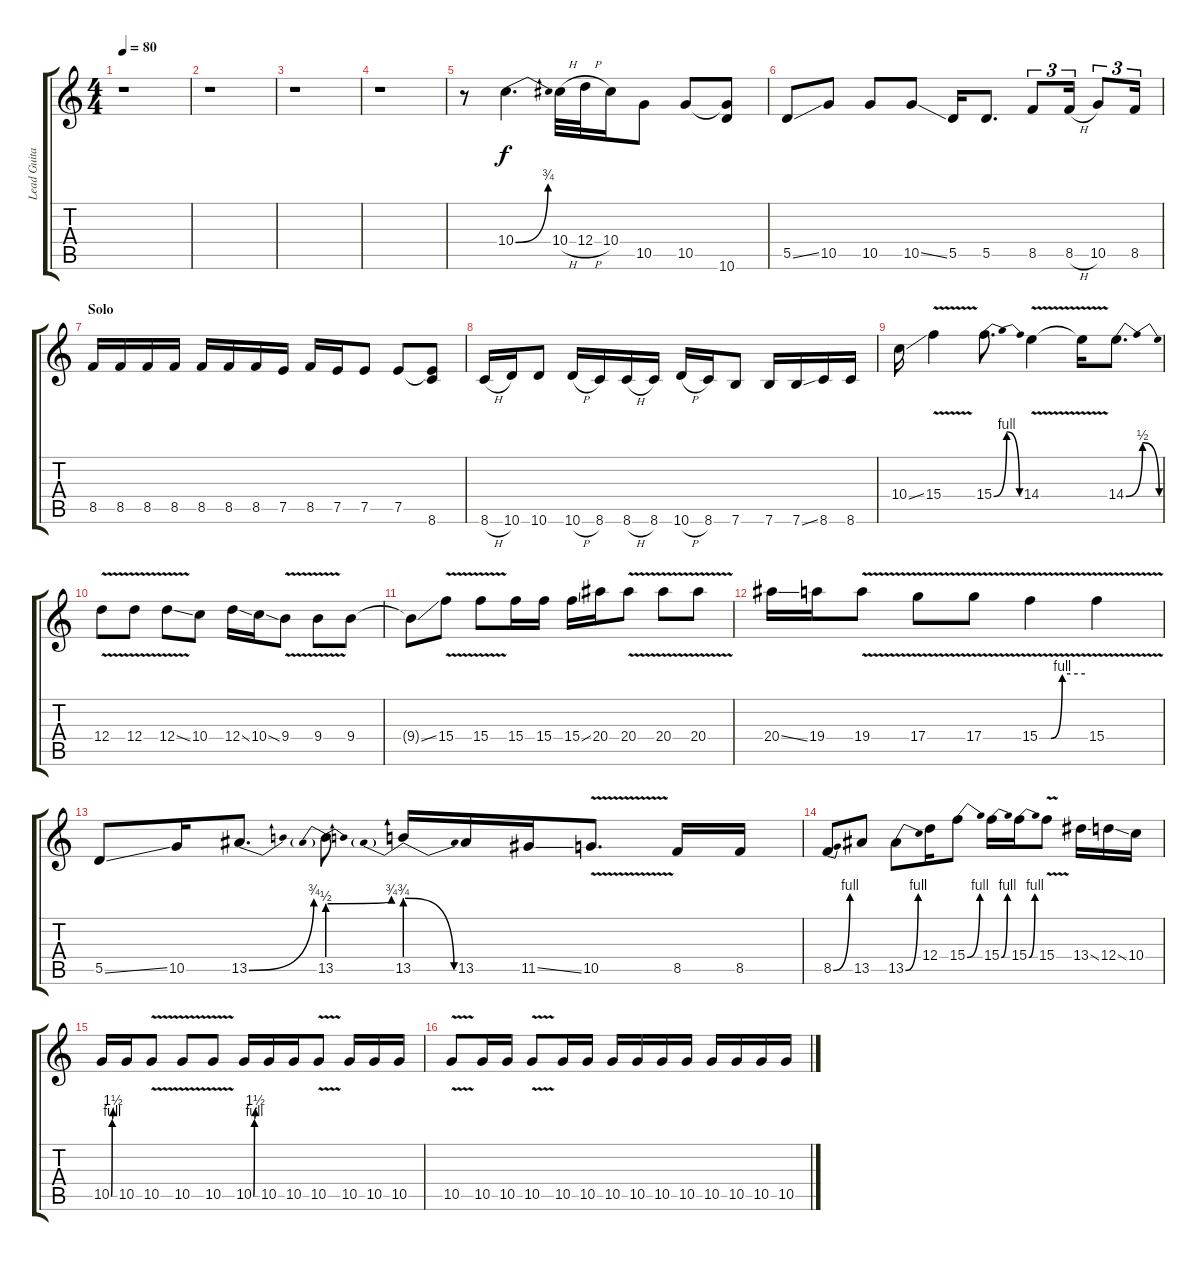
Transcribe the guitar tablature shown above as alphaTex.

\track ("Lead Guitar" "Lead Guita") {instrument overdrivenguitar}
\staff {score tabs}
\tuning (E4 B3 G3 D3 A2 E2) {hide}
\ts (4 4)
\tempo 80
\clef g2
\ks c
r.1{dy f} |
r.1 |
r.1 |
r.1 |
r.8 10.4{be (bend 0 0 60 3)}.4{d} 10.4{h}.32 12.4{h}.32 10.4.16 10.5.8 10.5.8 (10.5{t} 10.6).8 |
5.5{ss}.8 10.5.8 10.5.8 10.5{ss}.8 5.5.16 5.5.8{d} 8.5.8{tu (3 2)} 8.5{h}.16{tu (3 2)} 10.5.8{tu (3 2)} 8.5.16{tu (3 2)} |
\section ("" "Solo")
8.5.16 8.5.16 8.5.16 8.5.16 8.5.16 8.5.16 8.5.16 7.5.16 8.5.16 7.5.16 7.5.8 7.5.8 (7.5{t} 8.6).8 |
8.6{h}.16 10.6.16 10.6.8 10.6{h}.16 8.6.16 8.6{h}.16 8.6.16 10.6{h}.16 8.6.16 7.6.8 7.6.16 7.6{ss}.16 8.6.16 8.6.16 |
10.4{ss}.16 15.4{v}.4 15.4{be (bendrelease 0 0 30 4 30 4 60 0)}.8{d} 14.4{v}.4 14.4{v t}.16 14.4{be (bendrelease 0 0 30 2 30 2 60 0)}.8{d} |
12.4{v}.8 12.4{v}.8 12.4{v ss}.8 10.4.8 12.4{ss}.16 10.4{ss}.16 9.4{v}.8 9.4{v}.8 9.4.8 |
9.4{ss t}.8 15.4{v}.8 15.4{v}.8 15.4.16 15.4.16 15.4{ss}.16 20.4.16 20.4{v}.8 20.4{v}.8 20.4{v}.8 |
20.4{ss}.16 19.4.16 19.4{v}.8 17.4{v}.8 17.4{v}.8 15.4{be (custom 0 0 15 0 30 4 60 4) v}.4 15.4{v}.4 |
5.5{ss}.8 10.5.16 13.5{be (bend 0 0 60 3)}.8{d} 13.5{be (prebendbend 0 2 60 3)}.8 13.5{be (prebendrelease 0 3 60 0)}.16 13.5.16 11.5{ss}.16 10.5{v}.8{d} 8.5.16 8.5.16 |
8.5{be (bend 0 0 60 4)}.8 13.5.8 13.5{be (bend 0 0 60 4)}.8 12.4.16 15.4{be (bend 0 0 60 4)}.8 15.4{be (bend 0 0 60 4)}.16 15.4{be (bend 0 0 60 4)}.16 15.4{v}.8 13.4{ss}.16 12.4{ss}.16 10.4.16 |
10.5{be (custom 0 0 15 4 30 6 45 6)}.16 10.5.16 10.5{v}.8 10.5{v}.8 10.5{v}.8 10.5{be (custom 0 0 15 4 30 6 60 6)}.16 10.5.16 10.5.16 10.5{v}.8 10.5.16 10.5.16 10.5.16 |
10.5{v}.8 10.5.16 10.5.16 10.5{v}.8 10.5.16 10.5.16 10.5.16 10.5.16 10.5.16 10.5.16 10.5.16 10.5.16 10.5.16 10.5.16
